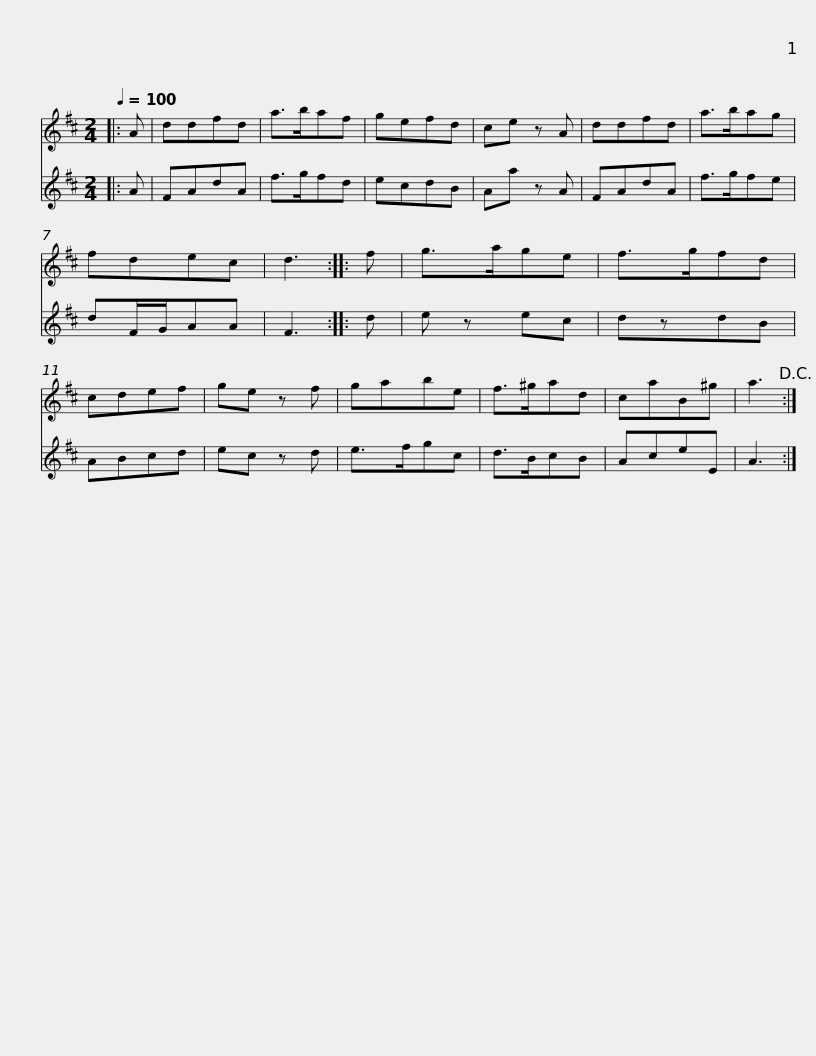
X:1
%%score 1 2
L:1/8
Q:1/4=100
M:2/4
I:linebreak $
K:D
V:1 treble
V:2 treble
V:1
|: A | ddfd | a>baf | gefd | ce z A | %5
 ddfd | a>bag | fdec | d3 :: f |$ %10
 g>age | f>gfd | cdef | ge z f | gabe | %15
 f>^gad | caB^g | a3!D.C.! :| %18
V:2
|: A | FAdA | f>gfd | ecdB | Aa z A | %5
 FAdA | f>gfe | dF/G/AA | F3 :: d |$ %10
 e z ec | dzdB | ABcd | ec z d | e>fgc | %15
 d>BcB | AceE | A3 :| %18
